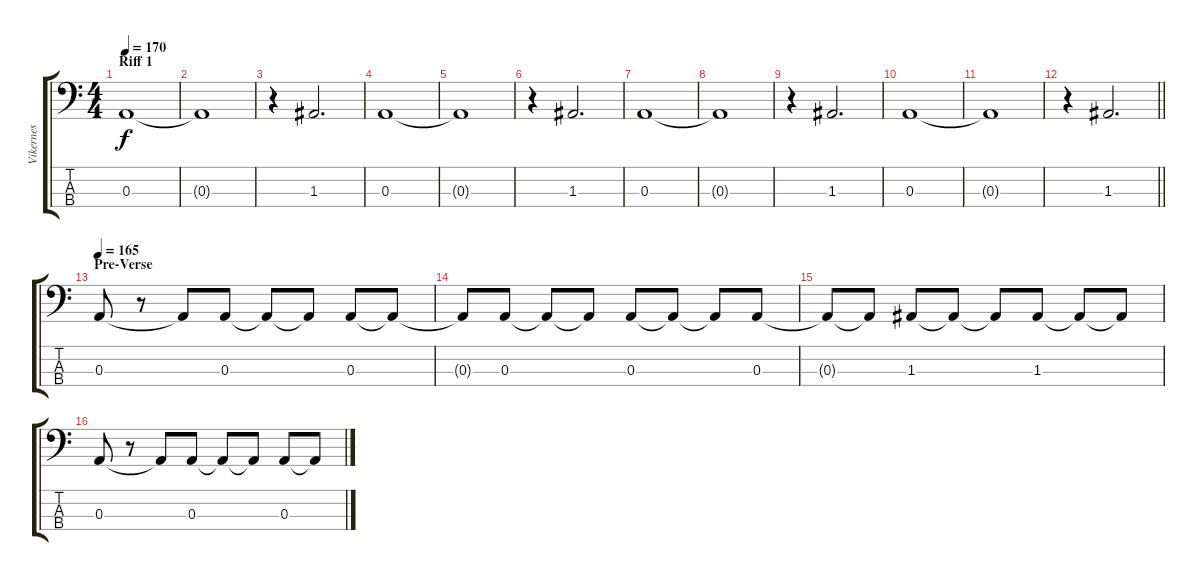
\track ("Vikernes" "Vikernes") {instrument electricbassfinger}
\staff {score tabs}
\tuning (G2 D2 A1 E1) {hide}
\ts (4 4)
\section ("" "Riff 1")
\tempo 170
\clef f4
\ks c
0.3.1{dy f} |
0.3{t}.1 |
r.4 1.3.2{d} |
0.3.1 |
0.3{t}.1 |
r.4 1.3.2{d} |
0.3.1 |
0.3{t}.1 |
r.4 1.3.2{d} |
0.3.1 |
0.3{t}.1 |
\barLineRight lightlight
r.4 1.3.2{d} |
\section ("" "Pre-Verse")
\tempo 165
0.3.8 r.8 0.3{t}.8 0.3.8 0.3{t}.8 0.3{t}.8 0.3.8 0.3{t}.8 |
0.3{t}.8 0.3.8 0.3{t}.8 0.3{t}.8 0.3.8 0.3{t}.8 0.3{t}.8 0.3.8 |
0.3{t}.8 0.3{t}.8 1.3.8 1.3{t}.8 1.3{t}.8 1.3.8 1.3{t}.8 1.3{t}.8 |
0.3.8 r.8 0.3{t}.8 0.3.8 0.3{t}.8 0.3{t}.8 0.3.8 0.3{t}.8
